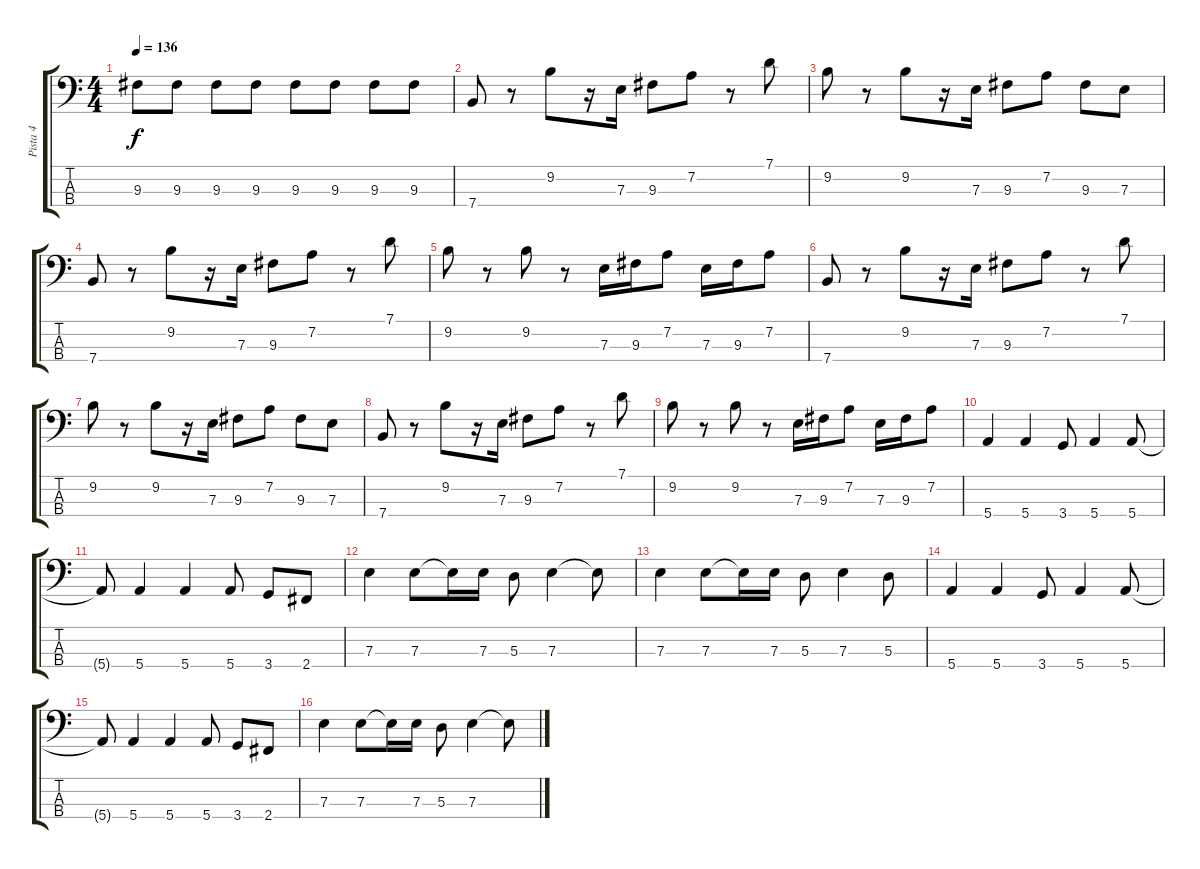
\track ("Pista 4" "Pista 4") {instrument electricbassfinger}
\staff {score tabs}
\tuning (G2 D2 A1 E1) {hide}
\ts (4 4)
\tempo 136
\clef f4
\ks c
9.3.8{dy f} 9.3.8 9.3.8 9.3.8 9.3.8 9.3.8 9.3.8 9.3.8 |
7.4.8 r.8 9.2.8 r.16 7.3.16 9.3.8 7.2.8 r.8 7.1.8 |
9.2.8 r.8 9.2.8 r.16 7.3.16 9.3.8 7.2.8 9.3.8 7.3.8 |
7.4.8 r.8 9.2.8 r.16 7.3.16 9.3.8 7.2.8 r.8 7.1.8 |
9.2.8 r.8 9.2.8 r.8 7.3.16 9.3.16 7.2.8 7.3.16 9.3.16 7.2.8 |
7.4.8 r.8 9.2.8 r.16 7.3.16 9.3.8 7.2.8 r.8 7.1.8 |
9.2.8 r.8 9.2.8 r.16 7.3.16 9.3.8 7.2.8 9.3.8 7.3.8 |
7.4.8 r.8 9.2.8 r.16 7.3.16 9.3.8 7.2.8 r.8 7.1.8 |
9.2.8 r.8 9.2.8 r.8 7.3.16 9.3.16 7.2.8 7.3.16 9.3.16 7.2.8 |
5.4.4 5.4.4 3.4.8 5.4.4 5.4.8 |
5.4{t}.8 5.4.4 5.4.4 5.4.8 3.4.8 2.4.8 |
7.3.4 7.3.8 7.3{t}.16 7.3.16 5.3.8 7.3.4 7.3{t}.8 |
7.3.4 7.3.8 7.3{t}.16 7.3.16 5.3.8 7.3.4 5.3.8 |
5.4.4 5.4.4 3.4.8 5.4.4 5.4.8 |
5.4{t}.8 5.4.4 5.4.4 5.4.8 3.4.8 2.4.8 |
7.3.4 7.3.8 7.3{t}.16 7.3.16 5.3.8 7.3.4 7.3{t}.8
